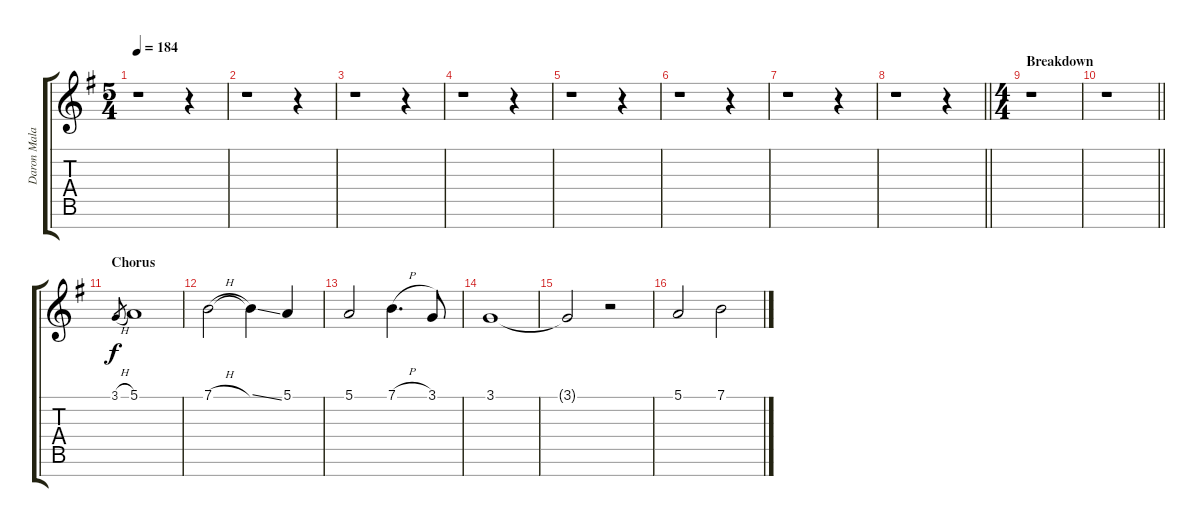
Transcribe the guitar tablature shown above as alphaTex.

\track ("Daron Malakian [Vocals]" "Daron Mala") {instrument clarinet}
\staff {score tabs}
\tuning (E4 B3 G3 D3 A2 E2 B1) {hide}
\ts (5 4)
\tempo 184
\clef g2
\ks eminor
r.1{dy f} r.4 |
r.1 r.4 |
r.1 r.4 |
r.1 r.4 |
r.1 r.4 |
r.1 r.4 |
r.1 r.4 |
\barLineRight lightlight
r.1 r.4 |
\ts (4 4)
\section ("" "Breakdown")
r.1 |
\barLineRight lightlight
r.1 |
\section ("" "Chorus")
3.1{h}.8{gr} 5.1.1 |
7.1{h}.2 7.1{ss t}.4 5.1.4 |
5.1.2 7.1{h}.4{d} 3.1.8 |
3.1.1 |
3.1{t}.2 r.2 |
5.1.2 7.1.2
